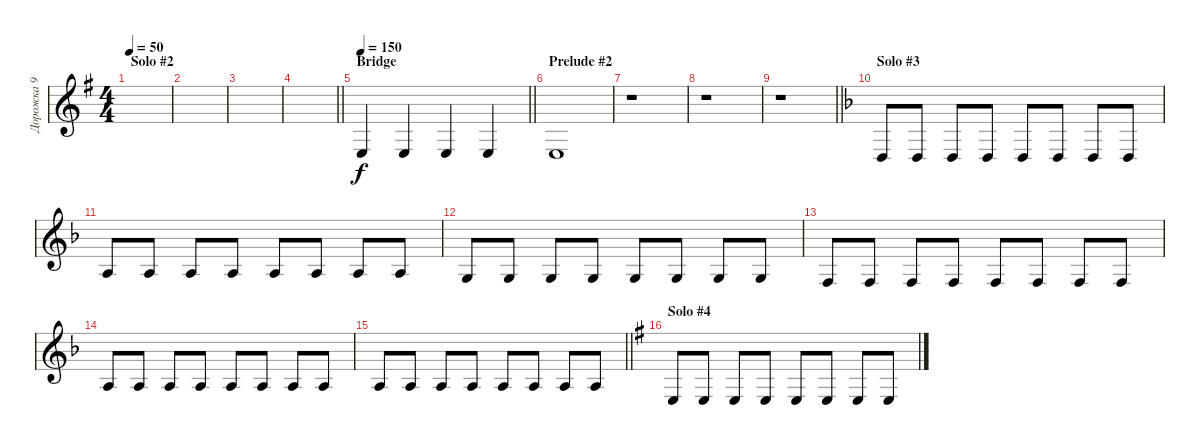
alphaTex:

\track ("Дорожка 9" "Дорожка 9") {instrument electricbassfinger}
\staff {score}
\tuning (E4 B3 G3 D3 A2 D2) {hide}
\ts (4 4)
\section ("" "Solo #2")
\tempo 50
\clef g2
\ks eminor
|
|
|
\barLineRight lightlight
|
\section ("" "Bridge")
\tempo 150
\barLineRight lightlight
2.6.4 2.6.4 2.6.4 2.6.4 |
\section ("" "Prelude #2")
2.6.1 |
r.1 |
r.1 |
\barLineRight lightlight
r.1 |
\section ("" "Solo #3")
\ks dminor
0.6.8 0.6.8 0.6.8 0.6.8 0.6.8 0.6.8 0.6.8 0.6.8 |
0.5.8 0.5.8 0.5.8 0.5.8 0.5.8 0.5.8 0.5.8 0.5.8 |
5.6.8 5.6.8 5.6.8 5.6.8 5.6.8 5.6.8 5.6.8 5.6.8 |
3.6.8 3.6.8 3.6.8 3.6.8 3.6.8 3.6.8 3.6.8 3.6.8 |
0.5.8 0.5.8 0.5.8 0.5.8 0.5.8 0.5.8 0.5.8 0.5.8 |
\barLineRight lightlight
0.5.8 0.5.8 0.5.8 0.5.8 0.5.8 0.5.8 0.5.8 0.5.8 |
\section ("" "Solo #4")
\ks eminor
2.6.8 2.6.8 2.6.8 2.6.8 2.6.8 2.6.8 2.6.8 2.6.8
